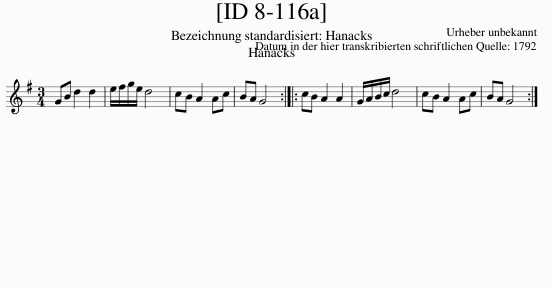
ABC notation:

X:1
L:1/8
M:3/4
I:linebreak $
K:G
V:1 treble
V:1
 GB d2 d2 | e/f/g/e/ d4 | cB A2 Ac | BA G4 :: cB A2 A2 | %5
 G/A/B/c/ d4 | cB A2 Ac | BA G4 :| %8
